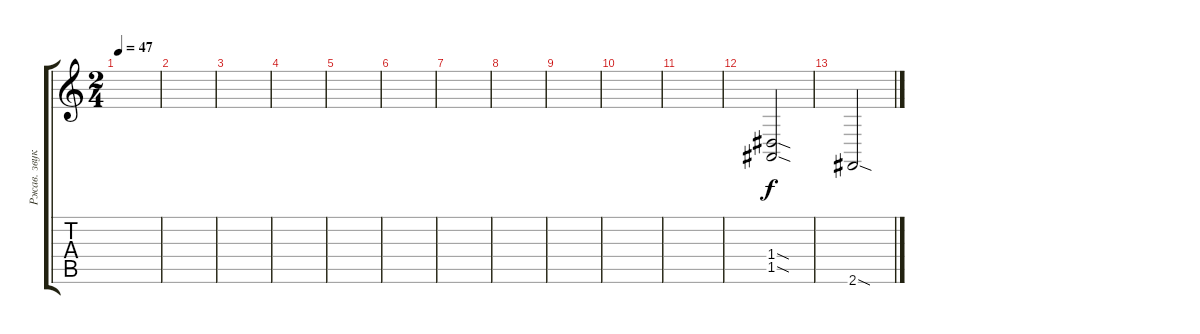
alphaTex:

\track ("Ржав. звук" "Ржав. звук") {instrument fx8scifi}
\staff {score tabs}
\tuning (E4 B3 G3 D3 A2 E2) {hide}
\ts (2 4)
\tempo 47
\clef g2
\ks c
|
|
|
|
|
|
|
|
|
|
|
(1.4{sod} 1.5{sod}).2{dy f} |
2.6{sod}.2
